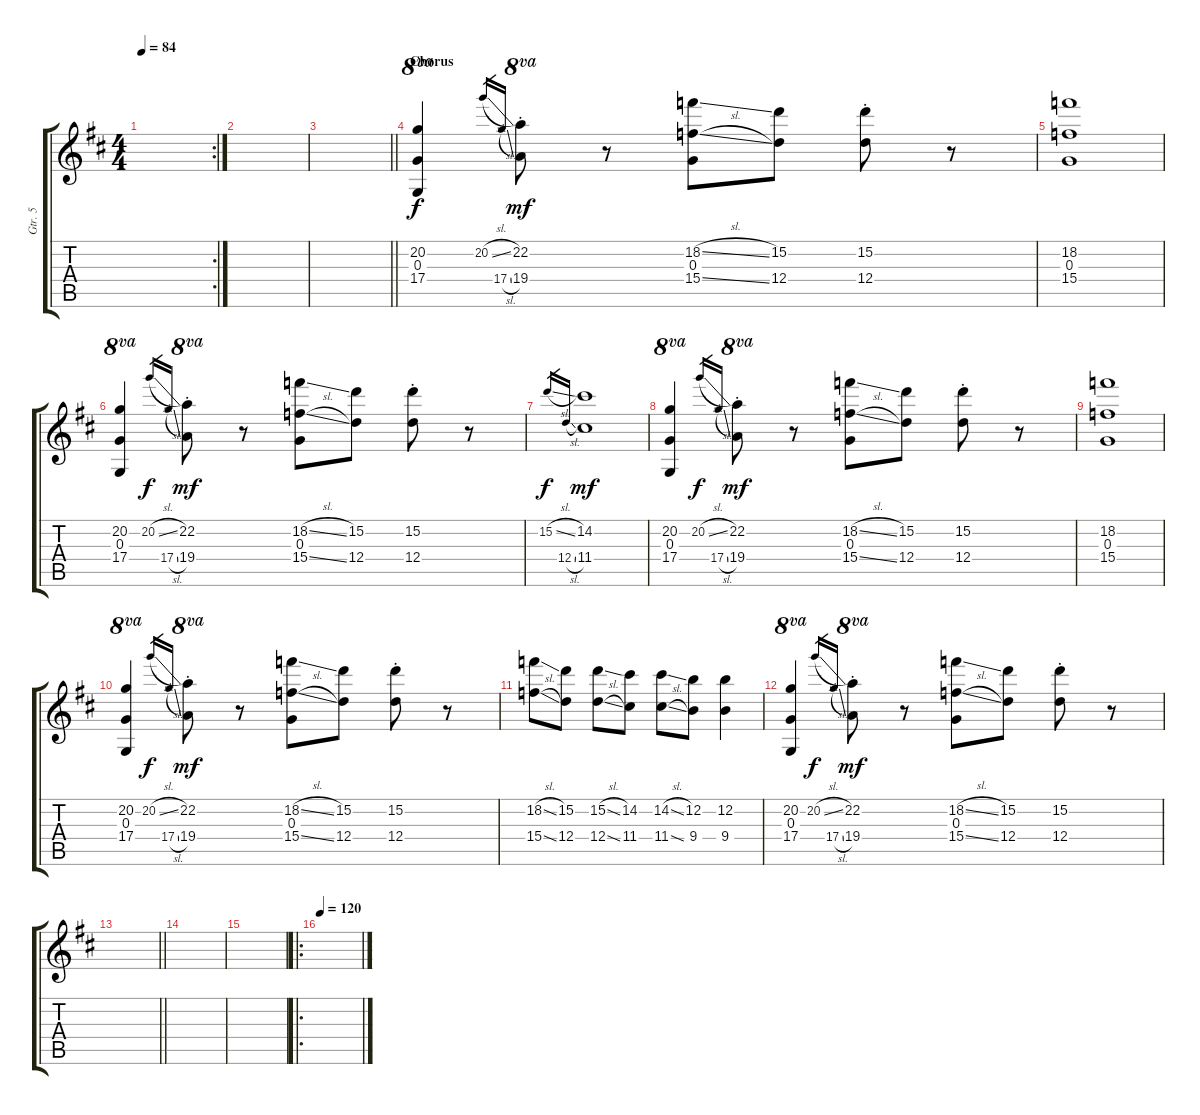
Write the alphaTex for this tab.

\track ("Gtr. 5" "Gtr. 5") {instrument electricguitarclean}
\staff {score tabs}
\tuning (D4 B3 G3 D3 G2 D2) {hide}
\rc 2
\ts (4 4)
\tempo 84
\clef g2
\ks d
|
|
\barLineRight lightlight
|
\section ("" "Chorus")
(20.2 0.3 17.4).4{ot 8va} 20.2{sl}.16{gr dy f} 17.4{sl}.16{gr} (22.2{st} 19.4{st}).8{ot 8va dy mf} r.8 (18.2{sl} 0.3 15.4{sl}).8 (15.2 12.4).8 (15.2{st} 12.4{st}).8 r.8 |
(18.2 0.3 15.4).1 |
(20.2 0.3 17.4).4{ot 8va} 20.2{sl}.16{gr dy f} 17.4{sl}.16{gr} (22.2{st} 19.4{st}).8{ot 8va dy mf} r.8 (18.2{sl} 0.3 15.4{sl}).8 (15.2 12.4).8 (15.2{st} 12.4{st}).8 r.8 |
15.2{sl}.16{gr dy f} 12.4{sl}.16{gr} (14.2 11.4).1{dy mf} |
(20.2 0.3 17.4).4{ot 8va} 20.2{sl}.16{gr dy f} 17.4{sl}.16{gr} (22.2{st} 19.4{st}).8{ot 8va dy mf} r.8 (18.2{sl} 0.3 15.4{sl}).8 (15.2 12.4).8 (15.2{st} 12.4{st}).8 r.8 |
(18.2 0.3 15.4).1 |
(20.2 0.3 17.4).4{ot 8va} 20.2{sl}.16{gr dy f} 17.4{sl}.16{gr} (22.2{st} 19.4{st}).8{ot 8va dy mf} r.8 (18.2{sl} 0.3 15.4{sl}).8 (15.2 12.4).8 (15.2{st} 12.4{st}).8 r.8 |
(18.2{sl} 15.4{sl}).8 (15.2 12.4).8 (15.2{sl} 12.4{sl}).8 (14.2 11.4).8 (14.2{sl} 11.4{sl}).8 (12.2 9.4).8 (12.2 9.4).4 |
(20.2 0.3 17.4).4{ot 8va} 20.2{sl}.16{gr dy f} 17.4{sl}.16{gr} (22.2{st} 19.4{st}).8{ot 8va dy mf} r.8 (18.2{sl} 0.3 15.4{sl}).8 (15.2 12.4).8 (15.2{st} 12.4{st}).8 r.8 |
\barLineRight lightlight
|
|
|
\ro
\tempo 120
